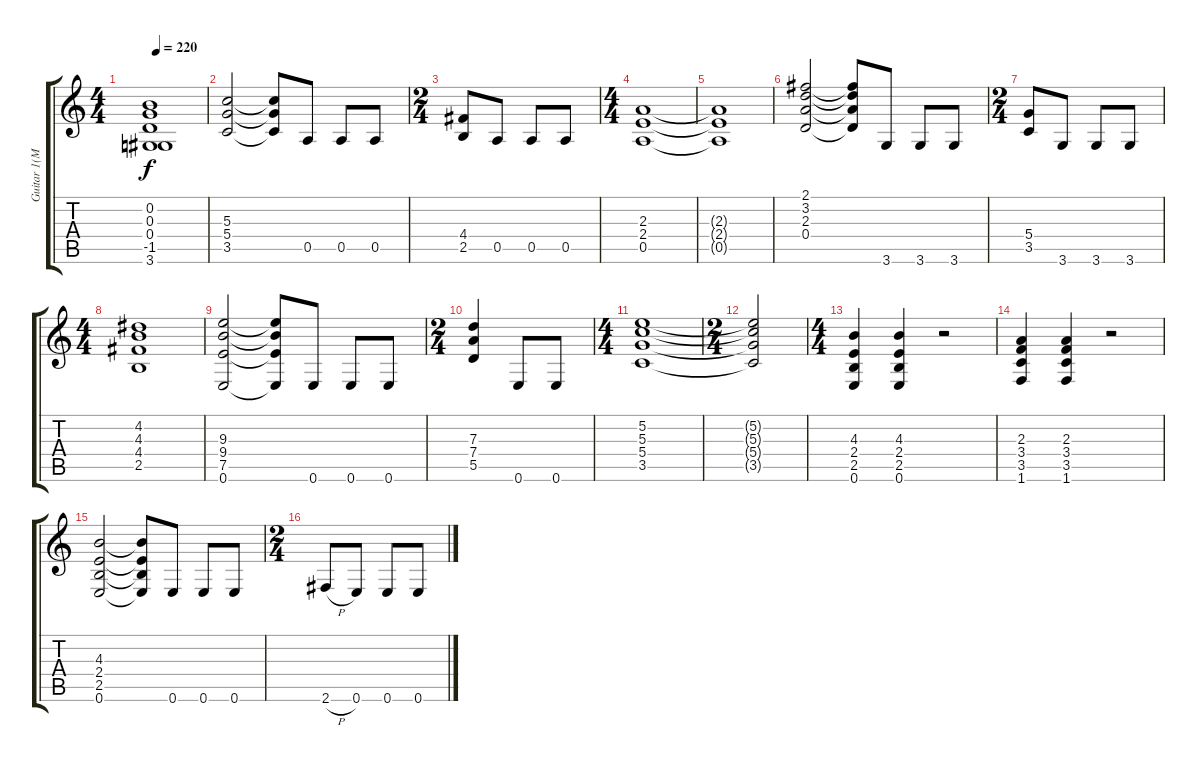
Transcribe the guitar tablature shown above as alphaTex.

\track ("Guitar 1(Main Rhythm)" "Guitar 1(M") {instrument distortionguitar}
\staff {score tabs}
\tuning (E4 B3 G3 D3 A2 E2) {hide}
\ts (4 4)
\tempo 220
\clef g2
\ks c
(0.2{t} 0.3{t} 0.4{t} -1.5{t} 3.6{t}).1{dy f} |
(5.3 5.4 3.5).2 (5.3{t} 5.4{t} 3.5{t}).8 0.5.8 0.5.8 0.5.8 |
\ts (2 4)
(4.4 2.5).8 0.5.8 0.5.8 0.5.8 |
\ts (4 4)
(2.3 2.4 0.5).1 |
(2.3{t} 2.4{t} 0.5{t}).1 |
(2.1 3.2 2.3 0.4).2 (2.1{t} 3.2{t} 2.3{t} 0.4{t}).8 3.6.8 3.6.8 3.6.8 |
\ts (2 4)
(5.4 3.5).8 3.6.8 3.6.8 3.6.8 |
\ts (4 4)
(4.2 4.3 4.4 2.5).1 |
(9.3 9.4 7.5 0.6).2 (9.3{t} 9.4{t} 7.5{t} 0.6{t}).8 0.6.8 0.6.8 0.6.8 |
\ts (2 4)
(7.3 7.4 5.5).4 0.6.8 0.6.8 |
\ts (4 4)
(5.2 5.3 5.4 3.5).1 |
\ts (2 4)
(5.2{t} 5.3{t} 5.4{t} 3.5{t}).2 |
\ts (4 4)
(4.3 2.4 2.5 0.6).4 (4.3 2.4 2.5 0.6).4 r.2 |
(2.3 3.4 3.5 1.6).4 (2.3 3.4 3.5 1.6).4 r.2 |
(4.3 2.4 2.5 0.6).2 (4.3{t} 2.4{t} 2.5{t} 0.6{t}).8 0.6.8 0.6.8 0.6.8 |
\ts (2 4)
2.6{h}.8 0.6.8 0.6.8 0.6.8
